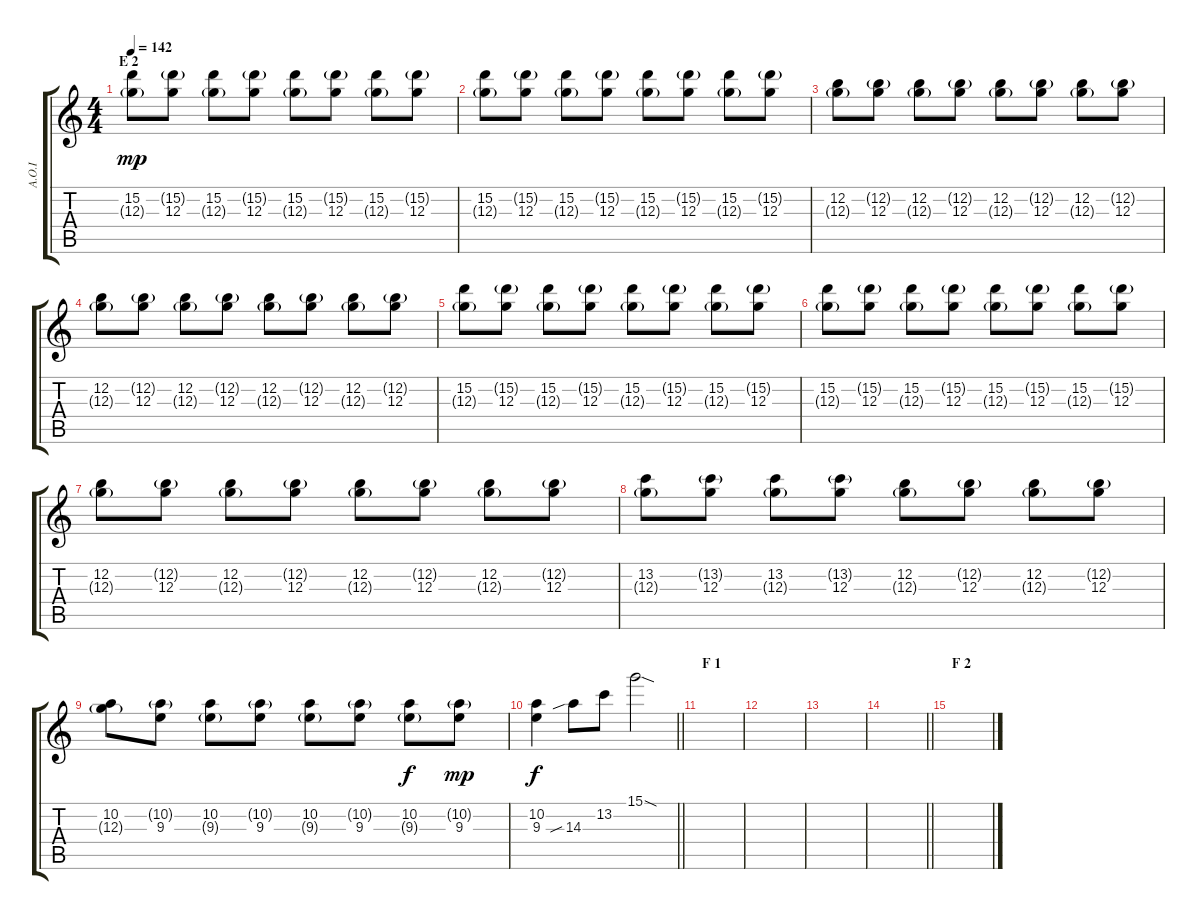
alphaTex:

\track ("A.O.I" "A.O.I") {instrument distortionguitar}
\staff {score tabs}
\tuning (E4 B3 G3 D3 A2 E2) {hide}
\ts (4 4)
\section ("" "E 2")
\tempo 142
\clef g2
\ks c
(15.2 12.3{g}).8{dy mp} (15.2{g} 12.3).8 (15.2 12.3{g}).8 (15.2{g} 12.3).8 (15.2 12.3{g}).8 (15.2{g} 12.3).8 (15.2 12.3{g}).8 (15.2{g} 12.3).8 |
(15.2 12.3{g}).8 (15.2{g} 12.3).8 (15.2 12.3{g}).8 (15.2{g} 12.3).8 (15.2 12.3{g}).8 (15.2{g} 12.3).8 (15.2 12.3{g}).8 (15.2{g} 12.3).8 |
(12.2 12.3{g}).8 (12.2{g} 12.3).8 (12.2 12.3{g}).8 (12.2{g} 12.3).8 (12.2 12.3{g}).8 (12.2{g} 12.3).8 (12.2 12.3{g}).8 (12.2{g} 12.3).8 |
(12.2 12.3{g}).8 (12.2{g} 12.3).8 (12.2 12.3{g}).8 (12.2{g} 12.3).8 (12.2 12.3{g}).8 (12.2{g} 12.3).8 (12.2 12.3{g}).8 (12.2{g} 12.3).8 |
(15.2 12.3{g}).8 (15.2{g} 12.3).8 (15.2 12.3{g}).8 (15.2{g} 12.3).8 (15.2 12.3{g}).8 (15.2{g} 12.3).8 (15.2 12.3{g}).8 (15.2{g} 12.3).8 |
(15.2 12.3{g}).8 (15.2{g} 12.3).8 (15.2 12.3{g}).8 (15.2{g} 12.3).8 (15.2 12.3{g}).8 (15.2{g} 12.3).8 (15.2 12.3{g}).8 (15.2{g} 12.3).8 |
(12.2 12.3{g}).8 (12.2{g} 12.3).8 (12.2 12.3{g}).8 (12.2{g} 12.3).8 (12.2 12.3{g}).8 (12.2{g} 12.3).8 (12.2 12.3{g}).8 (12.2{g} 12.3).8 |
(13.2 12.3{g}).8 (13.2{g} 12.3).8 (13.2 12.3{g}).8 (13.2{g} 12.3).8 (12.2 12.3{g}).8 (12.2{g} 12.3).8 (12.2 12.3{g}).8 (12.2{g} 12.3).8 |
(10.2 12.3{g}).8 (10.2{g} 9.3).8 (10.2 9.3{g}).8 (10.2{g} 9.3).8 (10.2 9.3{g}).8 (10.2{g} 9.3).8 (10.2 9.3{g}).8{dy f} (10.2{g} 9.3).8{dy mp} |
\barLineRight lightlight
(10.2 9.3).4{dy f} 14.3{sib}.8 13.2.8 15.1{sod}.2 |
\section ("" "F 1")
|
|
|
\barLineRight lightlight
|
\section ("" "F 2")
